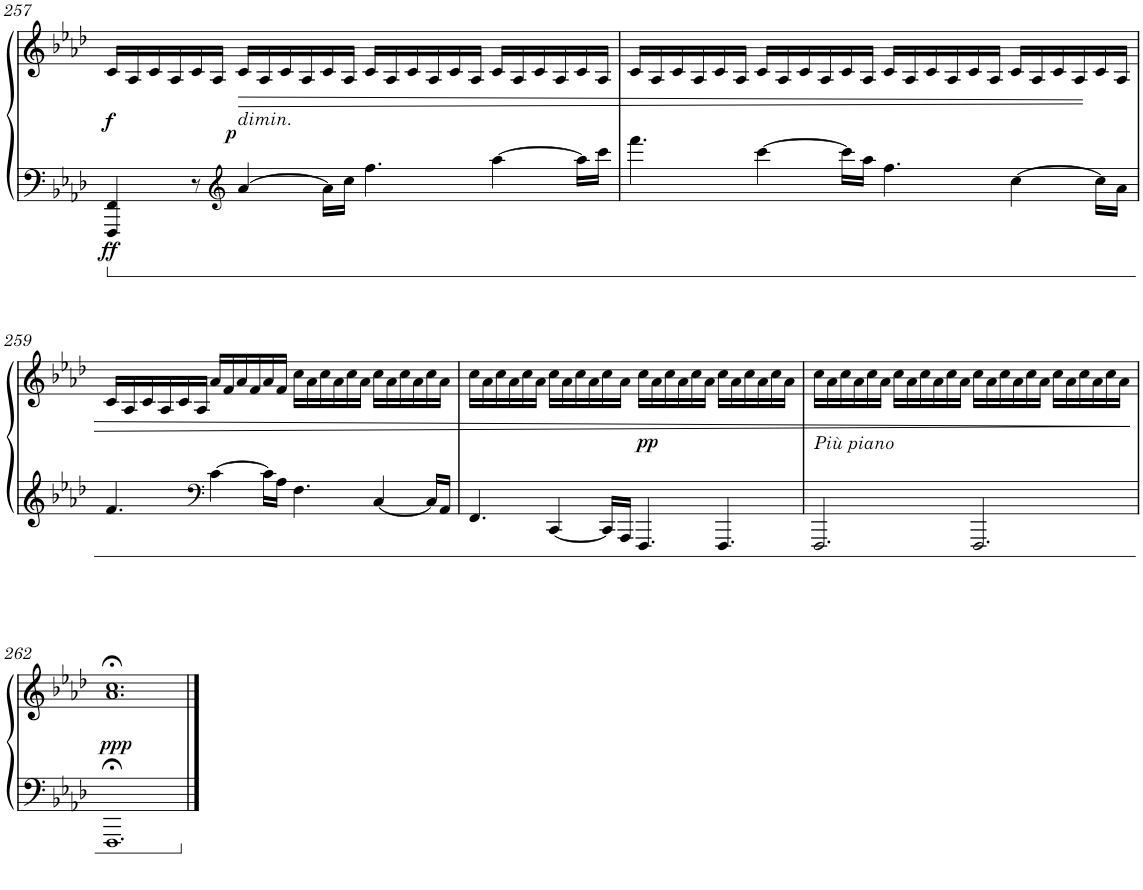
**kern	**kern	**dynam
*part1	*part1	*part1
*staff2	*staff1	*staff1/2
*I"Piano	*	*
*I'Pno.	*	*
!!LO:PB:g=z
*clefG2	*clefF4	*
*k[b-e-a-d-]	*k[b-e-a-d-]	*
*M12/8	*M12/8	*
=257	=257	=257
!	!	!LO:DY:b=2
!	!	!LO:DY:n=1:b
4FFF/ 4FF/	16c/LL	ff f
.	16A-/	.
.	16c/	.
.	16A-/	.
8r	16c/	.
.	16A-/JJ	.
*clefG2	*	*
!LO:TX:a:i:t=dimin.	!	!
!	!	!LO:HP:b
!	!	!LO:DY:n=2:a=2
[4a-/	16c/LL	> p
.	16A-/	.
.	16c/	.
.	16A-/	.
16a-\LL]	16c/	.
16cc\JJ	16A-/JJ	.
4.ff\	16c/LL	.
.	16A-/	.
.	16c/	.
.	16A-/	.
.	16c/	.
.	16A-/JJ	.
[4aa-\	16c/LL	.
.	16A-/	.
.	16c/	.
.	16A-/	.
16aa-\LL]	16c/	.
16ccc\JJ	16A-/JJ	.
=258	=258	=258
4.fff\	16c/LL	.
.	16A-/	.
.	16c/	.
.	16A-/	.
.	16c/	.
.	16A-/JJ	.
[4ccc\	16c/LL	.
.	16A-/	.
.	16c/	.
.	16A-/	.
16ccc\LL]	16c/	.
16aa-\JJ	16A-/JJ	.
4.ff\	16c/LL	.
.	16A-/	.
.	16c/	.
.	16A-/	.
.	16c/	.
.	16A-/JJ	.
[4cc\	16c/LL	.
.	16A-/	.
.	16c/	.
.	16A-/	.
16cc\LL]	16c/	.
16a-\JJ	16A-/JJ	.
!!LO:LB:g=z
=259	=259	=259
4.f/	16c/LL	.
.	16A-/	.
.	16c/	.
.	16A-/	.
.	16c/	.
.	16A-/JJ	.
*clefF4	*	*
[4c\	16a-/LL	.
.	16f/	.
.	16a-/	.
.	16f/	.
16c\LL]	16a-/	.
16A-\JJ	16f/JJ	.
4.F\	16cc\LL	.
.	16a-\	.
.	16cc\	.
.	16a-\	.
.	16cc\	.
.	16a-\JJ	.
[4C/	16cc\LL	.
.	16a-\	.
.	16cc\	.
.	16a-\	.
16C/LL]	16cc\	.
16AA-/JJ	16a-\JJ	.
=260	=260	=260
4.FF/	16cc\LL	.
.	16a-\	.
.	16cc\	.
.	16a-\	.
.	16cc\	.
.	16a-\JJ	.
[4CC/	16cc\LL	.
.	16a-\	.
.	16cc\	.
.	16a-\	.
16CC/LL]	16cc\	.
16AAA-/JJ	16a-\JJ	.
!	!	!LO:DY:a=2
4.FFF/	16cc\LL	pp
.	16a-\	.
.	16cc\	.
.	16a-\	.
.	16cc\	.
.	16a-\JJ	.
4.FFF/	16cc\LL	.
.	16a-\	.
.	16cc\	.
.	16a-\	.
.	16cc\	.
.	16a-\JJ	.
=261	=261	=261
!LO:TX:a:i:t=Più piano	!	!
2.FFF/	16cc\LL	.
.	16a-\	.
.	16cc\	.
.	16a-\	.
.	16cc\	.
.	16a-\JJ	.
.	16cc\LL	.
.	16a-\	.
.	16cc\	.
.	16a-\	.
.	16cc\	.
.	16a-\JJ	.
2.FFF/	16cc\LL	.
.	16a-\	.
.	16cc\	.
.	16a-\	.
.	16cc\	.
.	16a-\JJ	.
.	16cc\LL	.
.	16a-\	.
.	16cc\	.
.	16a-\	.
.	16cc\	.
.	16a-\JJ	.
.	.	]
!!LO:LB:g=z
=262	=262	=262
!	!	!LO:DY:a=2
1.FFF;<	1.a-;< 1.cc;<	ppp
==	==	==
*-	*-	*-
